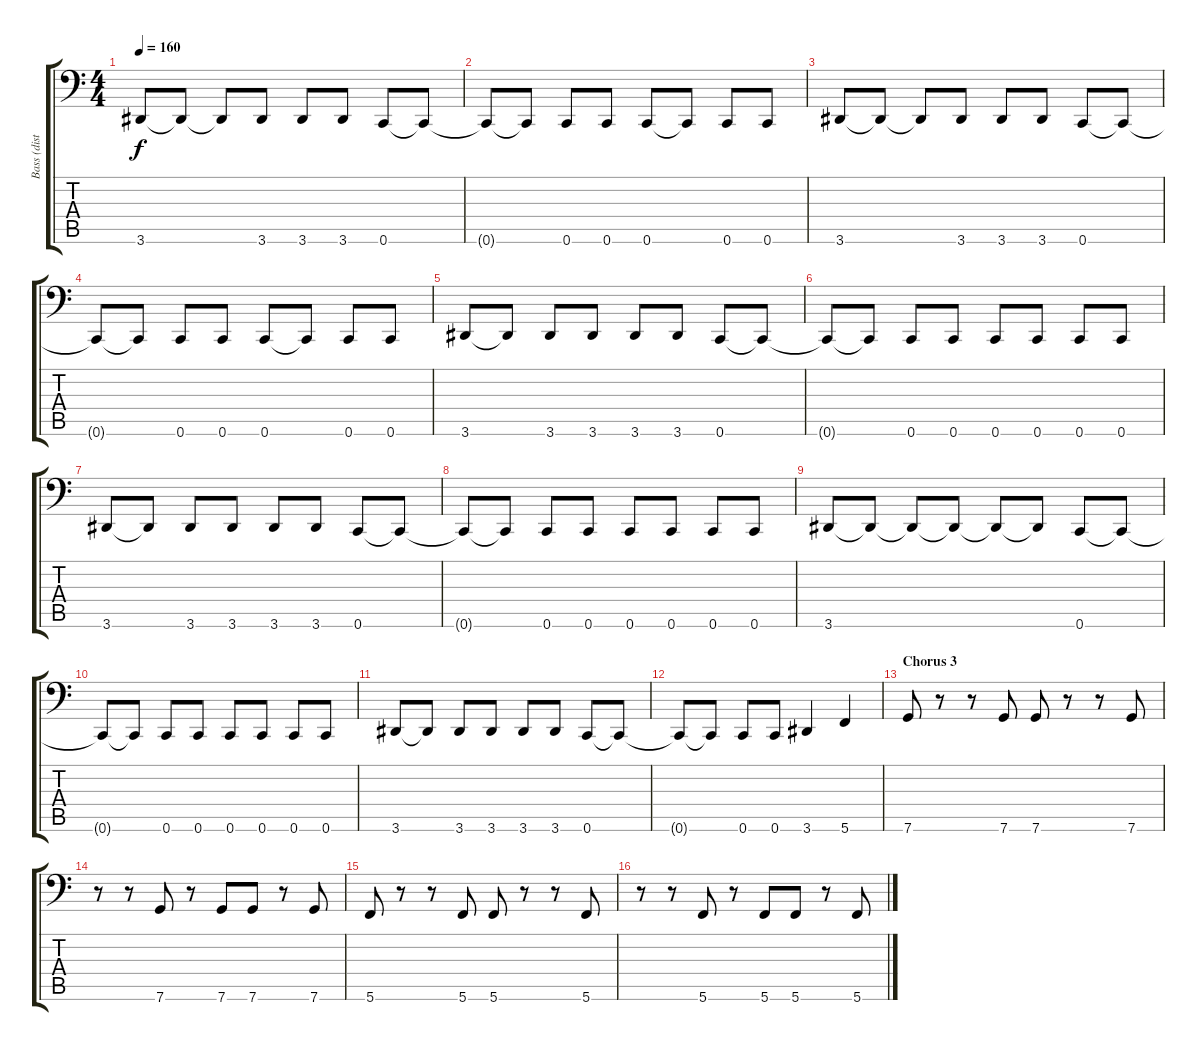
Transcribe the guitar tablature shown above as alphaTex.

\track ("Bass (distortion)" "Bass (dist") {instrument synthbass1}
\staff {score tabs}
\tuning (D3 A2 F2 C2 G1 C1) {hide}
\ts (4 4)
\tempo 160
\clef f4
\ks c
3.6.8{dy f} 3.6{t}.8 3.6{t}.8 3.6.8 3.6.8 3.6.8 0.6.8 0.6{t}.8 |
0.6{t}.8 0.6{t}.8 0.6.8 0.6.8 0.6.8 0.6{t}.8 0.6.8 0.6.8 |
3.6.8 3.6{t}.8 3.6{t}.8 3.6.8 3.6.8 3.6.8 0.6.8 0.6{t}.8 |
0.6{t}.8 0.6{t}.8 0.6.8 0.6.8 0.6.8 0.6{t}.8 0.6.8 0.6.8 |
3.6.8 3.6{t}.8 3.6.8 3.6.8 3.6.8 3.6.8 0.6.8 0.6{t}.8 |
0.6{t}.8 0.6{t}.8 0.6.8 0.6.8 0.6.8 0.6.8 0.6.8 0.6.8 |
3.6.8 3.6{t}.8 3.6.8 3.6.8 3.6.8 3.6.8 0.6.8 0.6{t}.8 |
0.6{t}.8 0.6{t}.8 0.6.8 0.6.8 0.6.8 0.6.8 0.6.8 0.6.8 |
3.6.8 3.6{t}.8 3.6{t}.8 3.6{t}.8 3.6{t}.8 3.6{t}.8 0.6.8 0.6{t}.8 |
0.6{t}.8 0.6{t}.8 0.6.8 0.6.8 0.6.8 0.6.8 0.6.8 0.6.8 |
3.6.8 3.6{t}.8 3.6.8 3.6.8 3.6.8 3.6.8 0.6.8 0.6{t}.8 |
0.6{t}.8 0.6{t}.8 0.6.8 0.6.8 3.6.4 5.6.4 |
\section ("" "Chorus 3")
7.6.8 r.8 r.8 7.6.8 7.6.8 r.8 r.8 7.6.8 |
r.8 r.8 7.6.8 r.8 7.6.8 7.6.8 r.8 7.6.8 |
5.6.8 r.8 r.8 5.6.8 5.6.8 r.8 r.8 5.6.8 |
r.8 r.8 5.6.8 r.8 5.6.8 5.6.8 r.8 5.6.8
